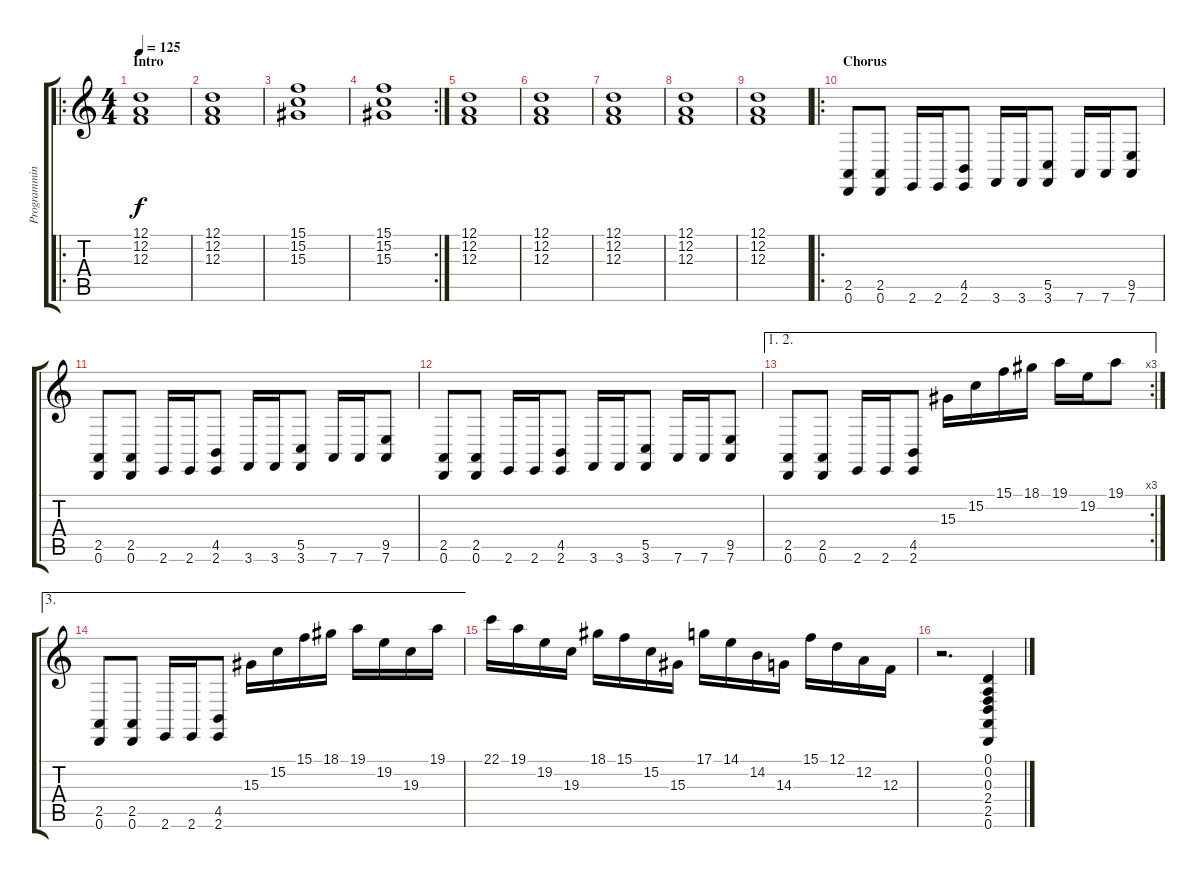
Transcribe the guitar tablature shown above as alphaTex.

\track ("Programming" "Programmin") {instrument stringensemble1}
\staff {score tabs}
\tuning (D4 A3 F3 C3 G2 D2) {hide}
\ro
\ts (4 4)
\section ("" "Intro")
\tempo 125
\clef g2
\ks c
(12.1 12.2 12.3).1{dy f instrument stringensemble1} |
(12.1 12.2 12.3).1 |
(15.1 15.2 15.3).1 |
\rc 2
(15.1 15.2 15.3).1 |
(12.1 12.2 12.3).1 |
(12.1 12.2 12.3).1 |
(12.1 12.2 12.3).1 |
(12.1 12.2 12.3).1 |
(12.1 12.2 12.3).1 |
\ro
\section ("" "Chorus")
(2.5 0.6).8{volume 16 instrument harpsichord} (2.5 0.6).8 2.6.16 2.6.16 (4.5 2.6).8 3.6.16 3.6.16 (5.5 3.6).8 7.6.16 7.6.16 (9.5 7.6).8 |
(2.5 0.6).8 (2.5 0.6).8 2.6.16 2.6.16 (4.5 2.6).8 3.6.16 3.6.16 (5.5 3.6).8 7.6.16 7.6.16 (9.5 7.6).8 |
(2.5 0.6).8 (2.5 0.6).8 2.6.16 2.6.16 (4.5 2.6).8 3.6.16 3.6.16 (5.5 3.6).8 7.6.16 7.6.16 (9.5 7.6).8 |
\ae (1 2)
\rc 3
(2.5 0.6).8 (2.5 0.6).8 2.6.16 2.6.16 (4.5 2.6).8 15.3.16 15.2.16 15.1.16 18.1.16 19.1.16 19.2.16 19.1.8 |
\ae 3
(2.5 0.6).8 (2.5 0.6).8 2.6.16 2.6.16 (4.5 2.6).8 15.3.16 15.2.16 15.1.16 18.1.16 19.1.16 19.2.16 19.3.16 19.1.16 |
22.1.16 19.1.16 19.2.16 19.3.16 18.1.16 15.1.16 15.2.16 15.3.16 17.1.16 14.1.16 14.2.16 14.3.16 15.1.16 12.1.16 12.2.16 12.3.16 |
r.2{d} (0.1 0.2 0.3 2.4 2.5 0.6).4{instrument churchorgan}
